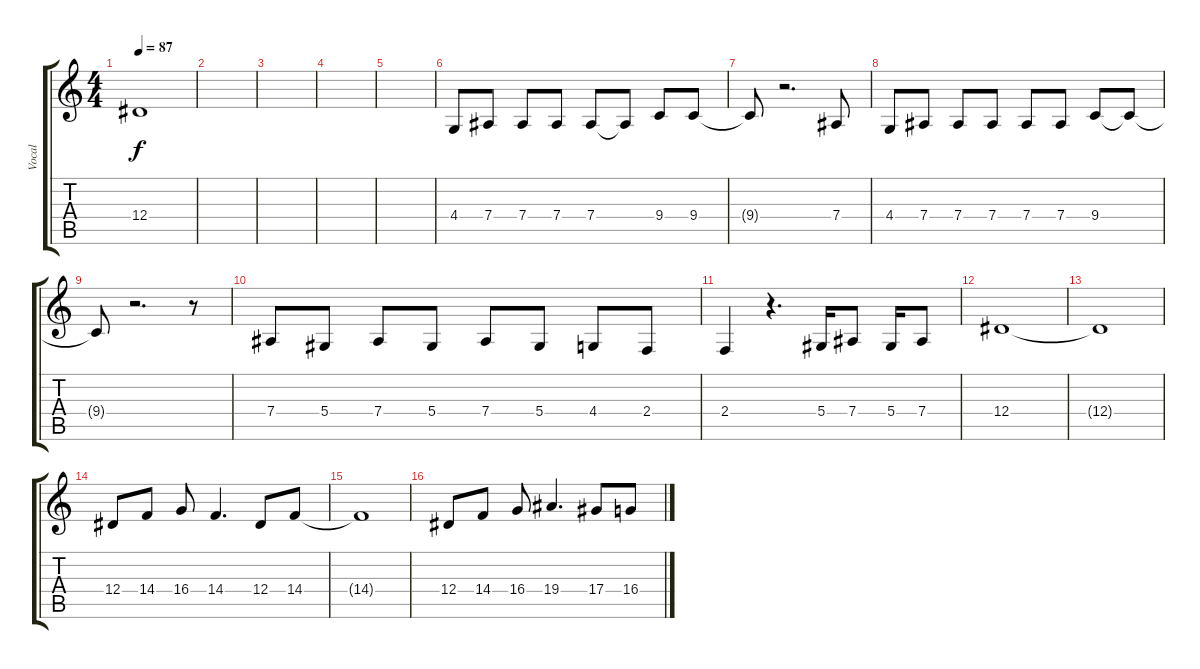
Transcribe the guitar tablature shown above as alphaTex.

\track ("Vocal" "Vocal") {instrument clavinet}
\staff {score tabs}
\tuning (F4 C4 Ab3 Eb3 Bb2 F2) {hide}
\ts (4 4)
\tempo 87
\clef g2
\ks c
12.4.1{dy f} |
|
|
|
|
4.4.8 7.4.8 7.4.8 7.4.8 7.4.8 7.4{t}.8 9.4.8 9.4.8 |
9.4{t}.8 r.2{d} 7.4.8 |
4.4.8 7.4.8 7.4.8 7.4.8 7.4.8 7.4.8 9.4.8 9.4{t}.8 |
9.4{t}.8 r.2{d} r.8 |
7.4.8 5.4.8 7.4.8 5.4.8 7.4.8 5.4.8 4.4.8 2.4.8 |
2.4.4 r.4{d} 5.4.16 7.4.8 5.4.16 7.4.8 |
12.4.1 |
12.4{t}.1 |
12.4.8 14.4.8 16.4.8 14.4.4{d} 12.4.8 14.4.8 |
14.4{t}.1 |
12.4.8 14.4.8 16.4.8 19.4.4{d} 17.4.8 16.4.8
